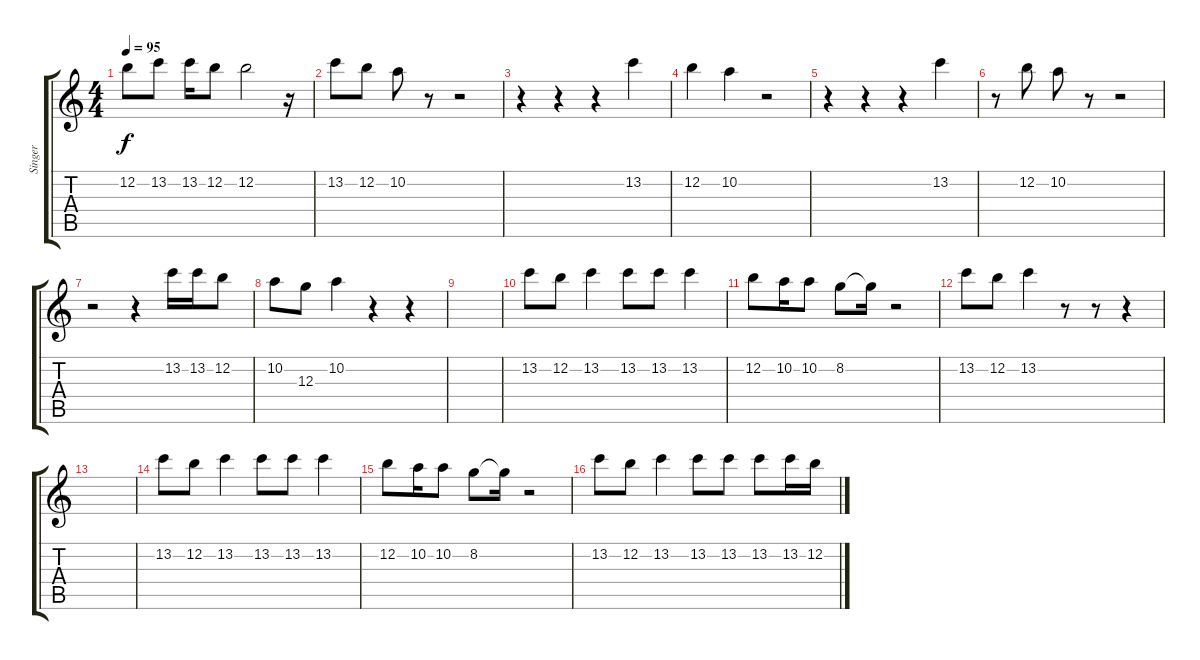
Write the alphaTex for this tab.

\track ("Singer" "Singer") {instrument banjo}
\staff {score tabs}
\tuning (E4 B3 G3 D3 A2 E2) {hide}
\displaytranspose 12
\ts (4 4)
\tempo 95
\clef g2
\ks c
12.2.8{dy f} 13.2.8 13.2.16 12.2.8 12.2.2 r.16 |
13.2.8 12.2.8 10.2.8 r.8 r.2 |
r.4 r.4 r.4 13.2.4 |
12.2.4 10.2.4 r.2 |
r.4 r.4 r.4 13.2.4 |
r.8 12.2.8 10.2.8 r.8 r.2 |
r.2 r.4 13.2.16 13.2.16 12.2.8 |
10.2.8 12.3.8 10.2.4 r.4 r.4 |
|
13.2.8 12.2.8 13.2.4 13.2.8 13.2.8 13.2.4 |
12.2.8 10.2.16 10.2.8 8.2.8 8.2{t}.16 r.2 |
13.2.8 12.2.8 13.2.4 r.8 r.8 r.4 |
|
13.2.8 12.2.8 13.2.4 13.2.8 13.2.8 13.2.4 |
12.2.8 10.2.16 10.2.8 8.2.8 8.2{t}.16 r.2 |
13.2.8 12.2.8 13.2.4 13.2.8 13.2.8 13.2.8 13.2.16 12.2.16
